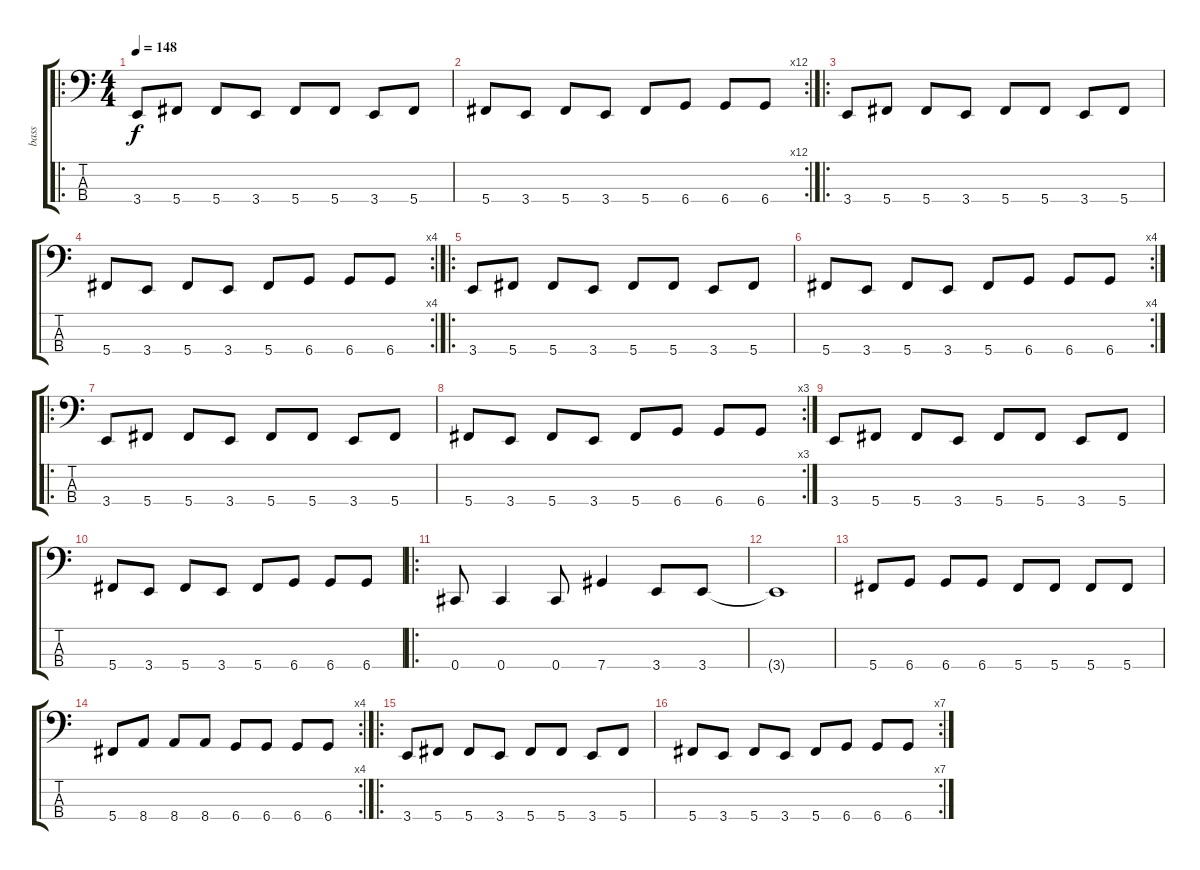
\track ("bass" "bass") {instrument electricbassfinger}
\staff {score tabs}
\tuning (Gb2 Db2 Ab1 Db1) {hide}
\ro
\ts (4 4)
\tempo 148
\clef f4
\ks c
3.4.8{dy f instrument electricbassfinger} 5.4.8 5.4.8 3.4.8 5.4.8 5.4.8 3.4.8 5.4.8 |
\rc 12
5.4.8 3.4.8 5.4.8 3.4.8 5.4.8 6.4.8 6.4.8 6.4.8 |
\ro
3.4.8 5.4.8 5.4.8 3.4.8 5.4.8 5.4.8 3.4.8 5.4.8 |
\rc 4
5.4.8 3.4.8 5.4.8 3.4.8 5.4.8 6.4.8 6.4.8 6.4.8 |
\ro
3.4.8 5.4.8 5.4.8 3.4.8 5.4.8 5.4.8 3.4.8 5.4.8 |
\rc 4
5.4.8 3.4.8 5.4.8 3.4.8 5.4.8 6.4.8 6.4.8 6.4.8 |
\ro
3.4.8 5.4.8 5.4.8 3.4.8 5.4.8 5.4.8 3.4.8 5.4.8 |
\rc 3
5.4.8 3.4.8 5.4.8 3.4.8 5.4.8 6.4.8 6.4.8 6.4.8 |
3.4.8 5.4.8 5.4.8 3.4.8 5.4.8 5.4.8 3.4.8 5.4.8 |
5.4.8 3.4.8 5.4.8 3.4.8 5.4.8 6.4.8 6.4.8 6.4.8 |
\ro
0.4.8 0.4.4 0.4.8 7.4.4 3.4.8 3.4.8 |
3.4{t}.1 |
5.4.8 6.4.8 6.4.8 6.4.8 5.4.8 5.4.8 5.4.8 5.4.8 |
\rc 4
5.4.8 8.4.8 8.4.8 8.4.8 6.4.8 6.4.8 6.4.8 6.4.8 |
\ro
3.4.8 5.4.8 5.4.8 3.4.8 5.4.8 5.4.8 3.4.8 5.4.8 |
\rc 7
5.4.8 3.4.8 5.4.8 3.4.8 5.4.8 6.4.8 6.4.8 6.4.8
